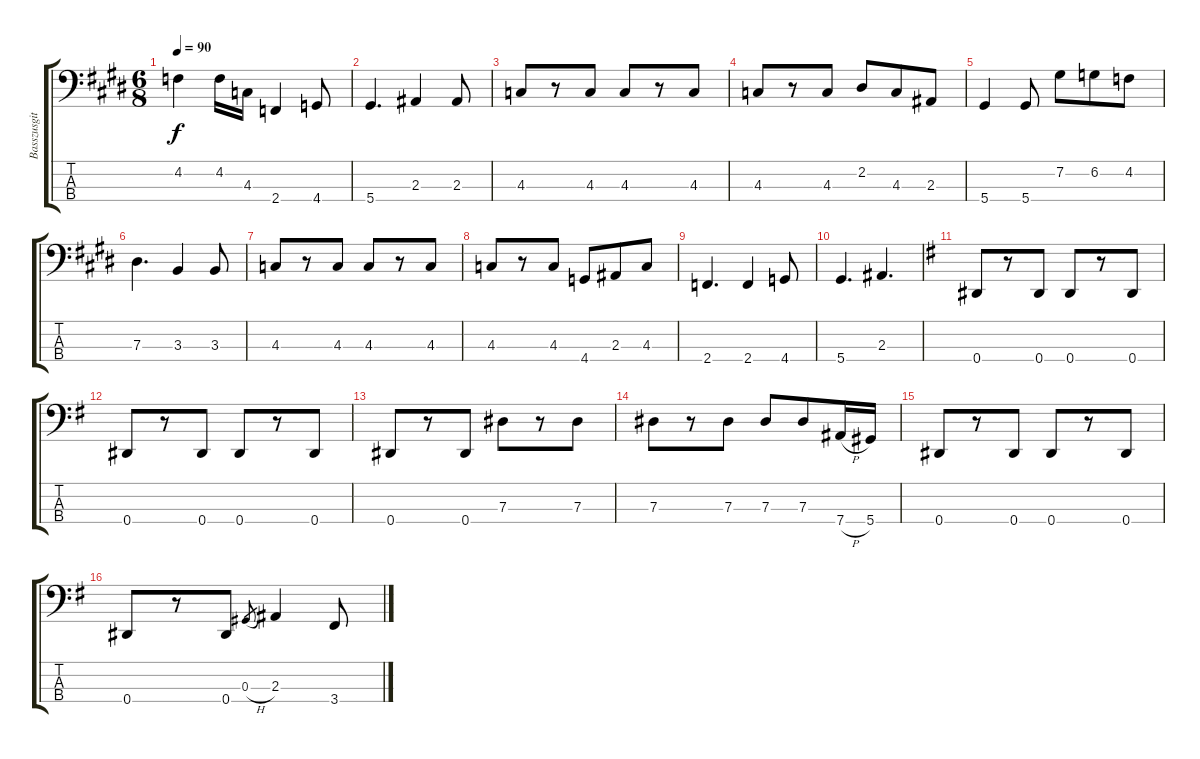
\track ("Basszusgitár (Barry Dunaway)" "Basszusgit") {instrument electricbassfinger}
\staff {score tabs}
\tuning (Gb2 Db2 Ab1 Eb1) {hide}
\ts (6 8)
\tempo 90
\clef f4
\ks e
4.2.4{dy f} 4.2.16 4.3.16 2.4.4 4.4.8 |
5.4.4{d} 2.3.4 2.3.8 |
4.3.8 r.8 4.3.8 4.3.8 r.8 4.3.8 |
4.3.8 r.8 4.3.8 2.2.8 4.3.8 2.3.8 |
5.4.4 5.4.8 7.2.8 6.2.8 4.2.8 |
7.3.4{d} 3.3.4 3.3.8 |
4.3.8 r.8 4.3.8 4.3.8 r.8 4.3.8 |
4.3.8 r.8 4.3.8 4.4.8 2.3.8 4.3.8 |
2.4.4{d} 2.4.4 4.4.8 |
5.4.4{d} 2.3.4{d} |
\ks g
0.4.8 r.8 0.4.8 0.4.8 r.8 0.4.8 |
0.4.8 r.8 0.4.8 0.4.8 r.8 0.4.8 |
0.4.8 r.8 0.4.8 7.3.8 r.8 7.3.8 |
7.3.8 r.8 7.3.8 7.3.8 7.3.8 7.4{h}.16 5.4.16 |
0.4.8 r.8 0.4.8 0.4.8 r.8 0.4.8 |
0.4.8 r.8 0.4.8 0.3{h}.8{gr} 2.3.4 3.4.8
